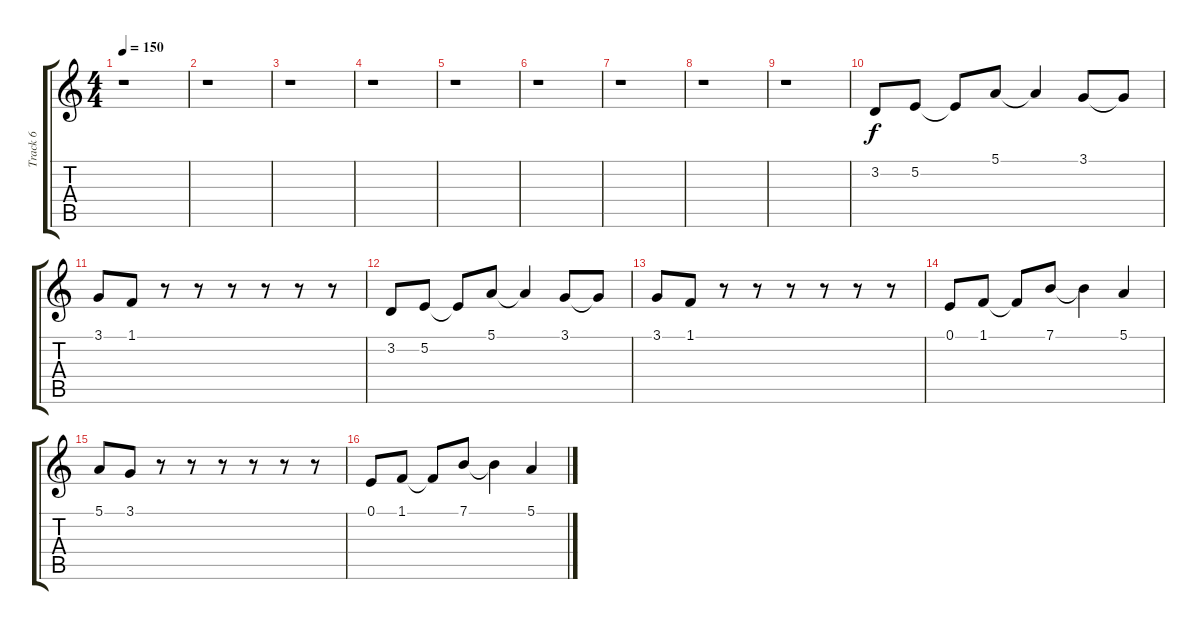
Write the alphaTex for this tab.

\track ("Track 6" "Track 6") {instrument synthbrass1}
\staff {score tabs}
\tuning (E4 B3 G3 D3 A2 E2) {hide}
\ts (4 4)
\tempo 150
\clef g2
\ks c
r.1{dy f} |
r.1 |
r.1 |
r.1 |
r.1 |
r.1 |
r.1 |
r.1 |
r.1 |
3.2.8 5.2.8 5.2{t}.8 5.1.8 5.1{t}.4 3.1.8 3.1{t}.8 |
3.1.8 1.1.8 r.8 r.8 r.8 r.8 r.8 r.8 |
3.2.8 5.2.8 5.2{t}.8 5.1.8 5.1{t}.4 3.1.8 3.1{t}.8 |
3.1.8 1.1.8 r.8 r.8 r.8 r.8 r.8 r.8 |
0.1.8 1.1.8 1.1{t}.8 7.1.8 7.1{t}.4 5.1.4 |
5.1.8 3.1.8 r.8 r.8 r.8 r.8 r.8 r.8 |
0.1.8 1.1.8 1.1{t}.8 7.1.8 7.1{t}.4 5.1.4
